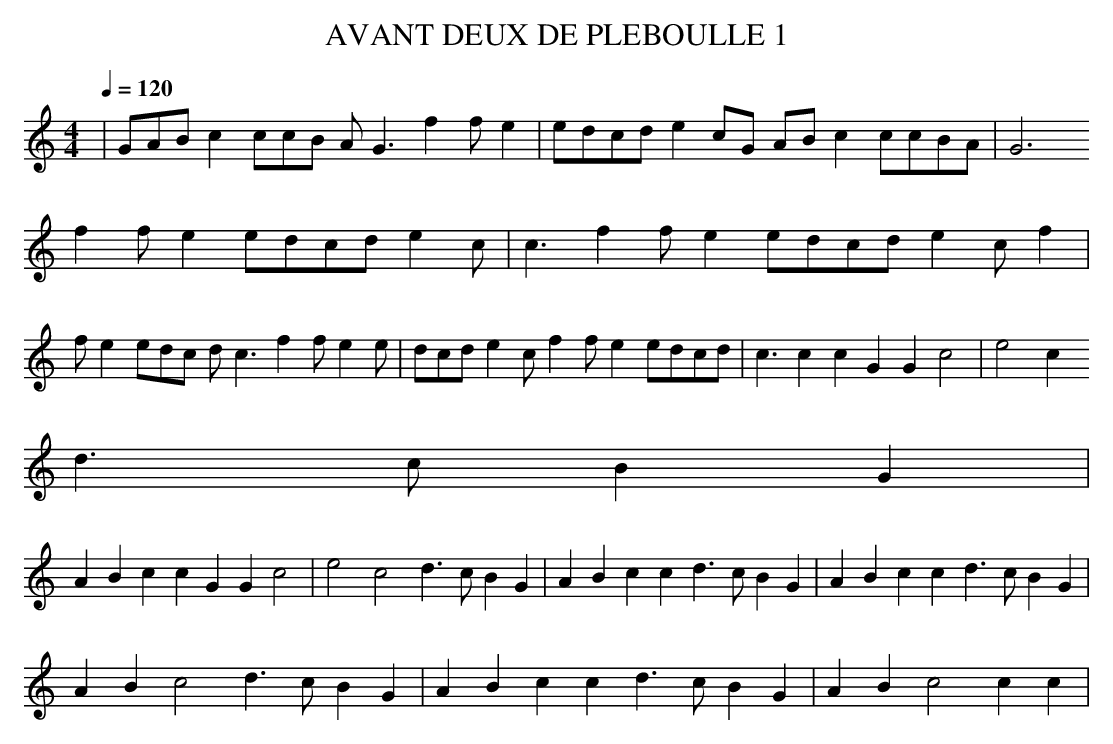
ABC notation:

X:1
T:AVANT DEUX DE PLEBOULLE 1
M:4/4
L:1/4
Q:1/4=120
K:C
|G/2A/2B/2cc/2c/2B/2 A<Gff/2e|e/2d/2c/2d/2ec/2G/2 A/2B/2cc/2c/2B/2A/2|G3
/2ff/2e e/2d/2c/2d/2ec/2|c3/2ff/2e e/2d/2c/2d/2ec/2f|
f/2ee/2d/2c/2 d<cff/2ee/2|d/2c/2d/2ec/2f f/2ee/2d/2c/2d/2|c3/2ccGGc2|e2c
2 d3/2c/2BG|
ABcc GGc2|e2c2 d3/2c/2BG|ABcc d3/2c/2BG|ABcc d3/2c/2BG|
ABc2 d3/2c/2BG|ABcc d3/2c/2BG|ABc2 cc|
